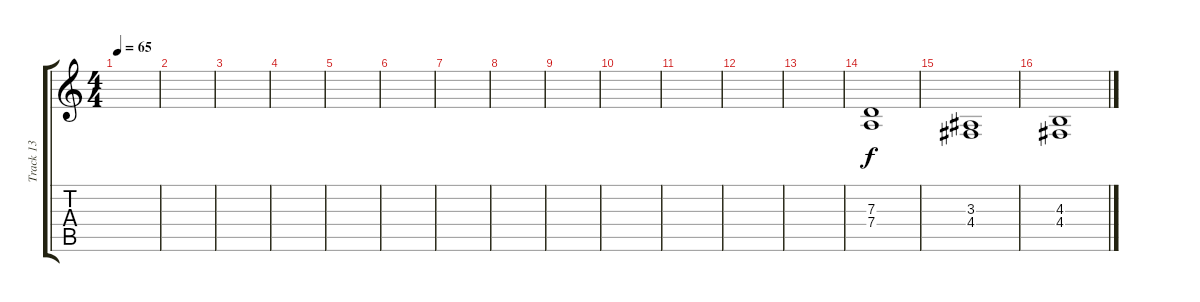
\track ("Track 13" "Track 13") {instrument stringensemble1}
\staff {score tabs}
\tuning (E4 B3 G3 D3 A2 E2) {hide}
\ts (4 4)
\tempo 65
\clef g2
\ks c
|
|
|
|
|
|
|
|
|
|
|
|
|
(7.3 7.4).1 |
(3.3 4.4).1 |
(4.3 4.4).1
